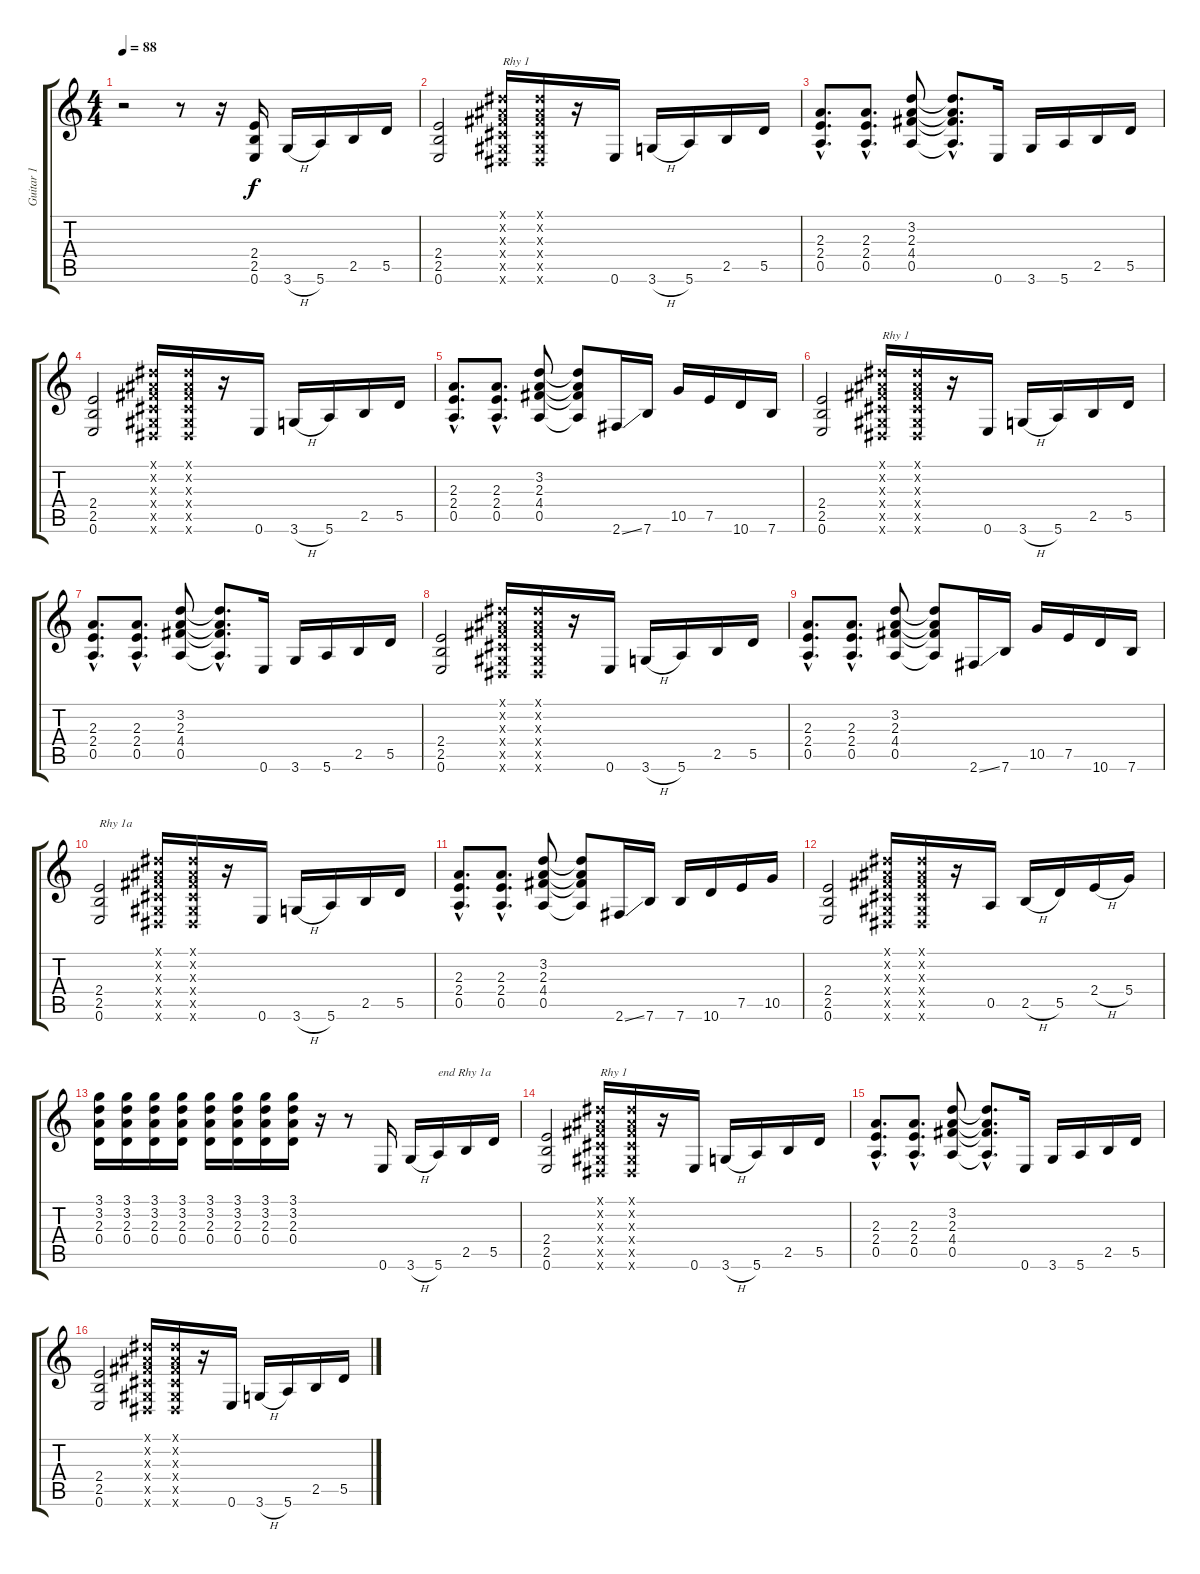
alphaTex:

\track ("Guitar 1" "Guitar 1") {instrument overdrivenguitar}
\staff {score tabs}
\tuning (E4 B3 G3 D3 A2 E2) {hide}
\ts (4 4)
\tempo 88
\clef g2
\ks c
r.2{dy f instrument overdrivenguitar} r.8 r.16 (2.4 2.5 0.6).16 3.6{h}.16 5.6.16 2.5.16 5.5.16 |
(2.4 2.5 0.6).2 (-1.1{x} -1.2{x} -1.3{x} -1.4{x} -1.5{x} -1.6{x}).16{txt "Rhy 1"} (-1.1{x} -1.2{x} -1.3{x} -1.4{x} -1.5{x} -1.6{x}).16 r.16 0.6.16 3.6{h}.16 5.6.16 2.5.16 5.5.16 |
(2.3{hac} 2.4{hac} 0.5{hac}).8{d} (2.3{hac} 2.4{hac} 0.5{hac}).8{d} (3.2 2.3 4.4 0.5).8 (3.2{hac t} 2.3{hac t} 4.4{hac t} 0.5{hac t}).8{d} 0.6.16 3.6.16 5.6.16 2.5.16 5.5.16 |
(2.4 2.5 0.6).2 (-1.1{x} -1.2{x} -1.3{x} -1.4{x} -1.5{x} -1.6{x}).16 (-1.1{x} -1.2{x} -1.3{x} -1.4{x} -1.5{x} -1.6{x}).16 r.16 0.6.16 3.6{h}.16 5.6.16 2.5.16 5.5.16 |
(2.3{hac} 2.4{hac} 0.5{hac}).8{d} (2.3{hac} 2.4{hac} 0.5{hac}).8{d} (3.2 2.3 4.4 0.5).8 (3.2{t} 2.3{t} 4.4{t} 0.5{t}).8 2.6{ss}.16 7.6.16 10.5.16 7.5.16 10.6.16 7.6.16 |
(2.4 2.5 0.6).2 (-1.1{x} -1.2{x} -1.3{x} -1.4{x} -1.5{x} -1.6{x}).16{txt "Rhy 1"} (-1.1{x} -1.2{x} -1.3{x} -1.4{x} -1.5{x} -1.6{x}).16 r.16 0.6.16 3.6{h}.16 5.6.16 2.5.16 5.5.16 |
(2.3{hac} 2.4{hac} 0.5{hac}).8{d} (2.3{hac} 2.4{hac} 0.5{hac}).8{d} (3.2 2.3 4.4 0.5).8 (3.2{hac t} 2.3{hac t} 4.4{hac t} 0.5{hac t}).8{d} 0.6.16 3.6.16 5.6.16 2.5.16 5.5.16 |
(2.4 2.5 0.6).2 (-1.1{x} -1.2{x} -1.3{x} -1.4{x} -1.5{x} -1.6{x}).16 (-1.1{x} -1.2{x} -1.3{x} -1.4{x} -1.5{x} -1.6{x}).16 r.16 0.6.16 3.6{h}.16 5.6.16 2.5.16 5.5.16 |
(2.3{hac} 2.4{hac} 0.5{hac}).8{d} (2.3{hac} 2.4{hac} 0.5{hac}).8{d} (3.2 2.3 4.4 0.5).8 (3.2{t} 2.3{t} 4.4{t} 0.5{t}).8 2.6{ss}.16 7.6.16 10.5.16 7.5.16 10.6.16 7.6.16 |
(2.4 2.5 0.6).2{txt "Rhy 1a"} (-1.1{x} -1.2{x} -1.3{x} -1.4{x} -1.5{x} -1.6{x}).16 (-1.1{x} -1.2{x} -1.3{x} -1.4{x} -1.5{x} -1.6{x}).16 r.16 0.6.16 3.6{h}.16 5.6.16 2.5.16 5.5.16 |
(2.3{hac} 2.4{hac} 0.5{hac}).8{d} (2.3{hac} 2.4{hac} 0.5{hac}).8{d} (3.2 2.3 4.4 0.5).8 (3.2{t} 2.3{t} 4.4{t} 0.5{t}).8 2.6{ss}.16 7.6.16 7.6.16 10.6.16 7.5.16 10.5.16 |
(2.4 2.5 0.6).2 (-1.1{x} -1.2{x} -1.3{x} -1.4{x} -1.5{x} -1.6{x}).16 (-1.1{x} -1.2{x} -1.3{x} -1.4{x} -1.5{x} -1.6{x}).16 r.16 0.5.16 2.5{h}.16 5.5.16 2.4{h}.16 5.4.16 |
(3.1 3.2 2.3 0.4).16 (3.1 3.2 2.3 0.4).16 (3.1 3.2 2.3 0.4).16 (3.1 3.2 2.3 0.4).16 (3.1 3.2 2.3 0.4).16 (3.1 3.2 2.3 0.4).16 (3.1 3.2 2.3 0.4).16 (3.1 3.2 2.3 0.4).16 r.16 r.8 0.6.16 3.6{h}.16 5.6.16{txt "end Rhy 1a"} 2.5.16 5.5.16 |
(2.4 2.5 0.6).2 (-1.1{x} -1.2{x} -1.3{x} -1.4{x} -1.5{x} -1.6{x}).16{txt "Rhy 1"} (-1.1{x} -1.2{x} -1.3{x} -1.4{x} -1.5{x} -1.6{x}).16 r.16 0.6.16 3.6{h}.16 5.6.16 2.5.16 5.5.16 |
(2.3{hac} 2.4{hac} 0.5{hac}).8{d} (2.3{hac} 2.4{hac} 0.5{hac}).8{d} (3.2 2.3 4.4 0.5).8 (3.2{hac t} 2.3{hac t} 4.4{hac t} 0.5{hac t}).8{d} 0.6.16 3.6.16 5.6.16 2.5.16 5.5.16 |
(2.4 2.5 0.6).2 (-1.1{x} -1.2{x} -1.3{x} -1.4{x} -1.5{x} -1.6{x}).16 (-1.1{x} -1.2{x} -1.3{x} -1.4{x} -1.5{x} -1.6{x}).16 r.16 0.6.16 3.6{h}.16 5.6.16 2.5.16 5.5.16
